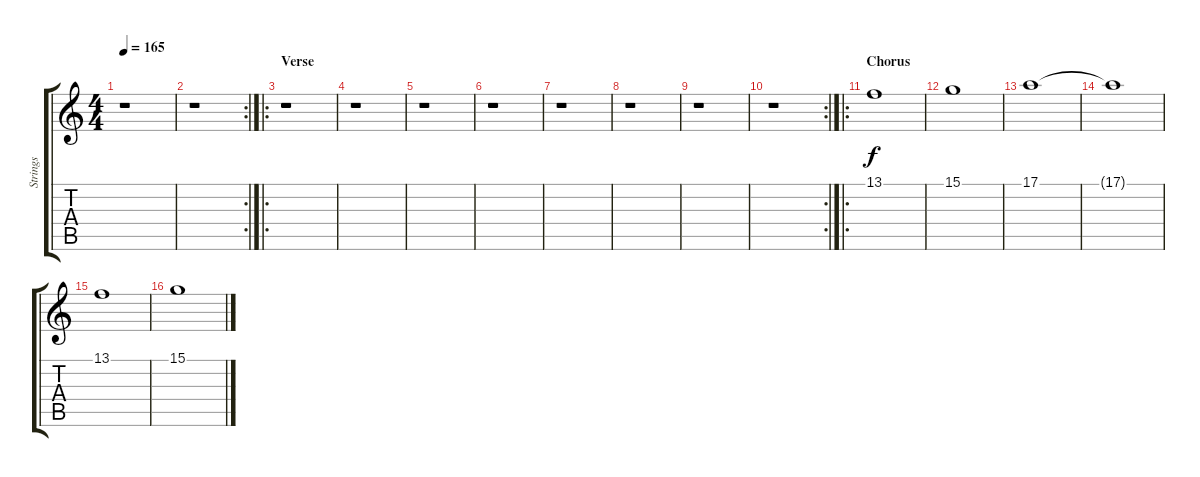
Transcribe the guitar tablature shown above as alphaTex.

\track ("Strings" "Strings") {instrument pad2warm}
\staff {score tabs}
\tuning (E4 B3 G3 D3 A2 E2) {hide}
\ts (4 4)
\tempo 165
\clef g2
\ks c
r.1{dy f} |
\rc 2
r.1 |
\ro
\section ("" "Verse")
r.1 |
r.1 |
r.1 |
r.1 |
r.1 |
r.1 |
r.1 |
\rc 2
r.1 |
\ro
\section ("" "Chorus")
13.1.1 |
15.1.1 |
17.1.1 |
17.1{t}.1 |
13.1.1 |
15.1.1
